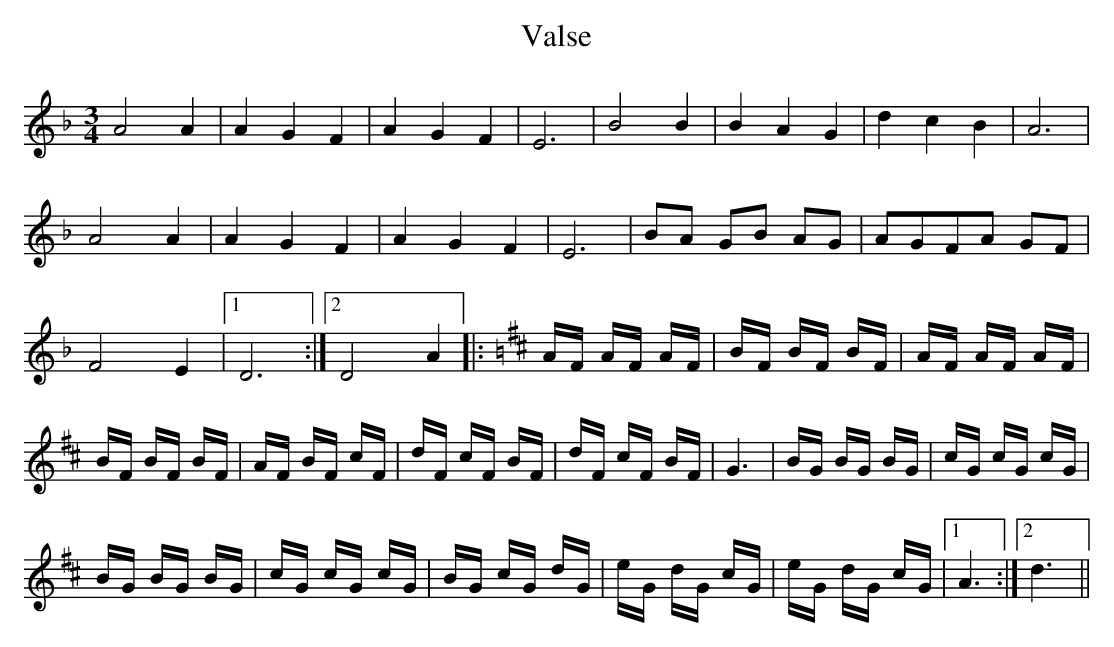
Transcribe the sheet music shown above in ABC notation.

X:1
T:Valse
L:1/4
M:3/4
K:D minor
A2A | AGF | AGF | E3 | B2B | BAG | dcB | A3 |
A2A | AGF | AGF | E3 | B/A/ G/B/ A/G/ | A/G/F/A/ G/F/ |
F2E |1 D3 :|2 D2A |: [K:D] [L:1/16] AF AF AF | BF BF BF | AF AF AF |
BF BF BF | AF BF cF | dF cF BF | dF cF BF | G6 | BG BG BG | cG cG cG |
BG BG BG | cG cG cG | BG cG dG | eG dG cG | eG dG cG |1 A6:|2 d6 ||
